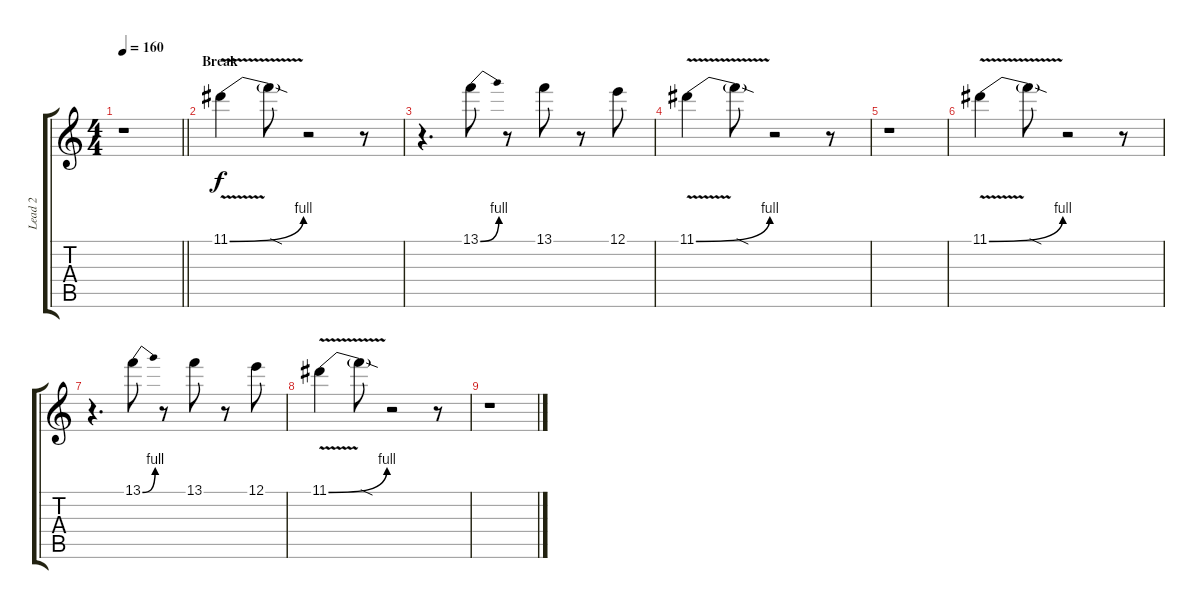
\track ("Lead 2" "Lead 2") {instrument distortionguitar}
\staff {score tabs}
\tuning (E4 B3 G3 D3 A2 E2) {hide}
\ts (4 4)
\tempo 160
\clef g2
\barLineRight lightlight
\ks c
r.1{dy f} |
\section ("" "Break")
11.1{be (bend 0 0 60 4) v}.4 11.1{sod t}.8 r.2 r.8 |
r.4{d} 13.1{be (bend 0 0 60 4)}.8 r.8 13.1.8 r.8 12.1.8 |
11.1{be (bend 0 0 60 4) v}.4 11.1{sod t}.8 r.2 r.8 |
r.1 |
11.1{be (bend 0 0 60 4) v}.4 11.1{sod t}.8 r.2 r.8 |
r.4{d} 13.1{be (bend 0 0 60 4)}.8 r.8 13.1.8 r.8 12.1.8 |
11.1{be (bend 0 0 60 4) v}.4 11.1{sod t}.8 r.2 r.8 |
r.1
